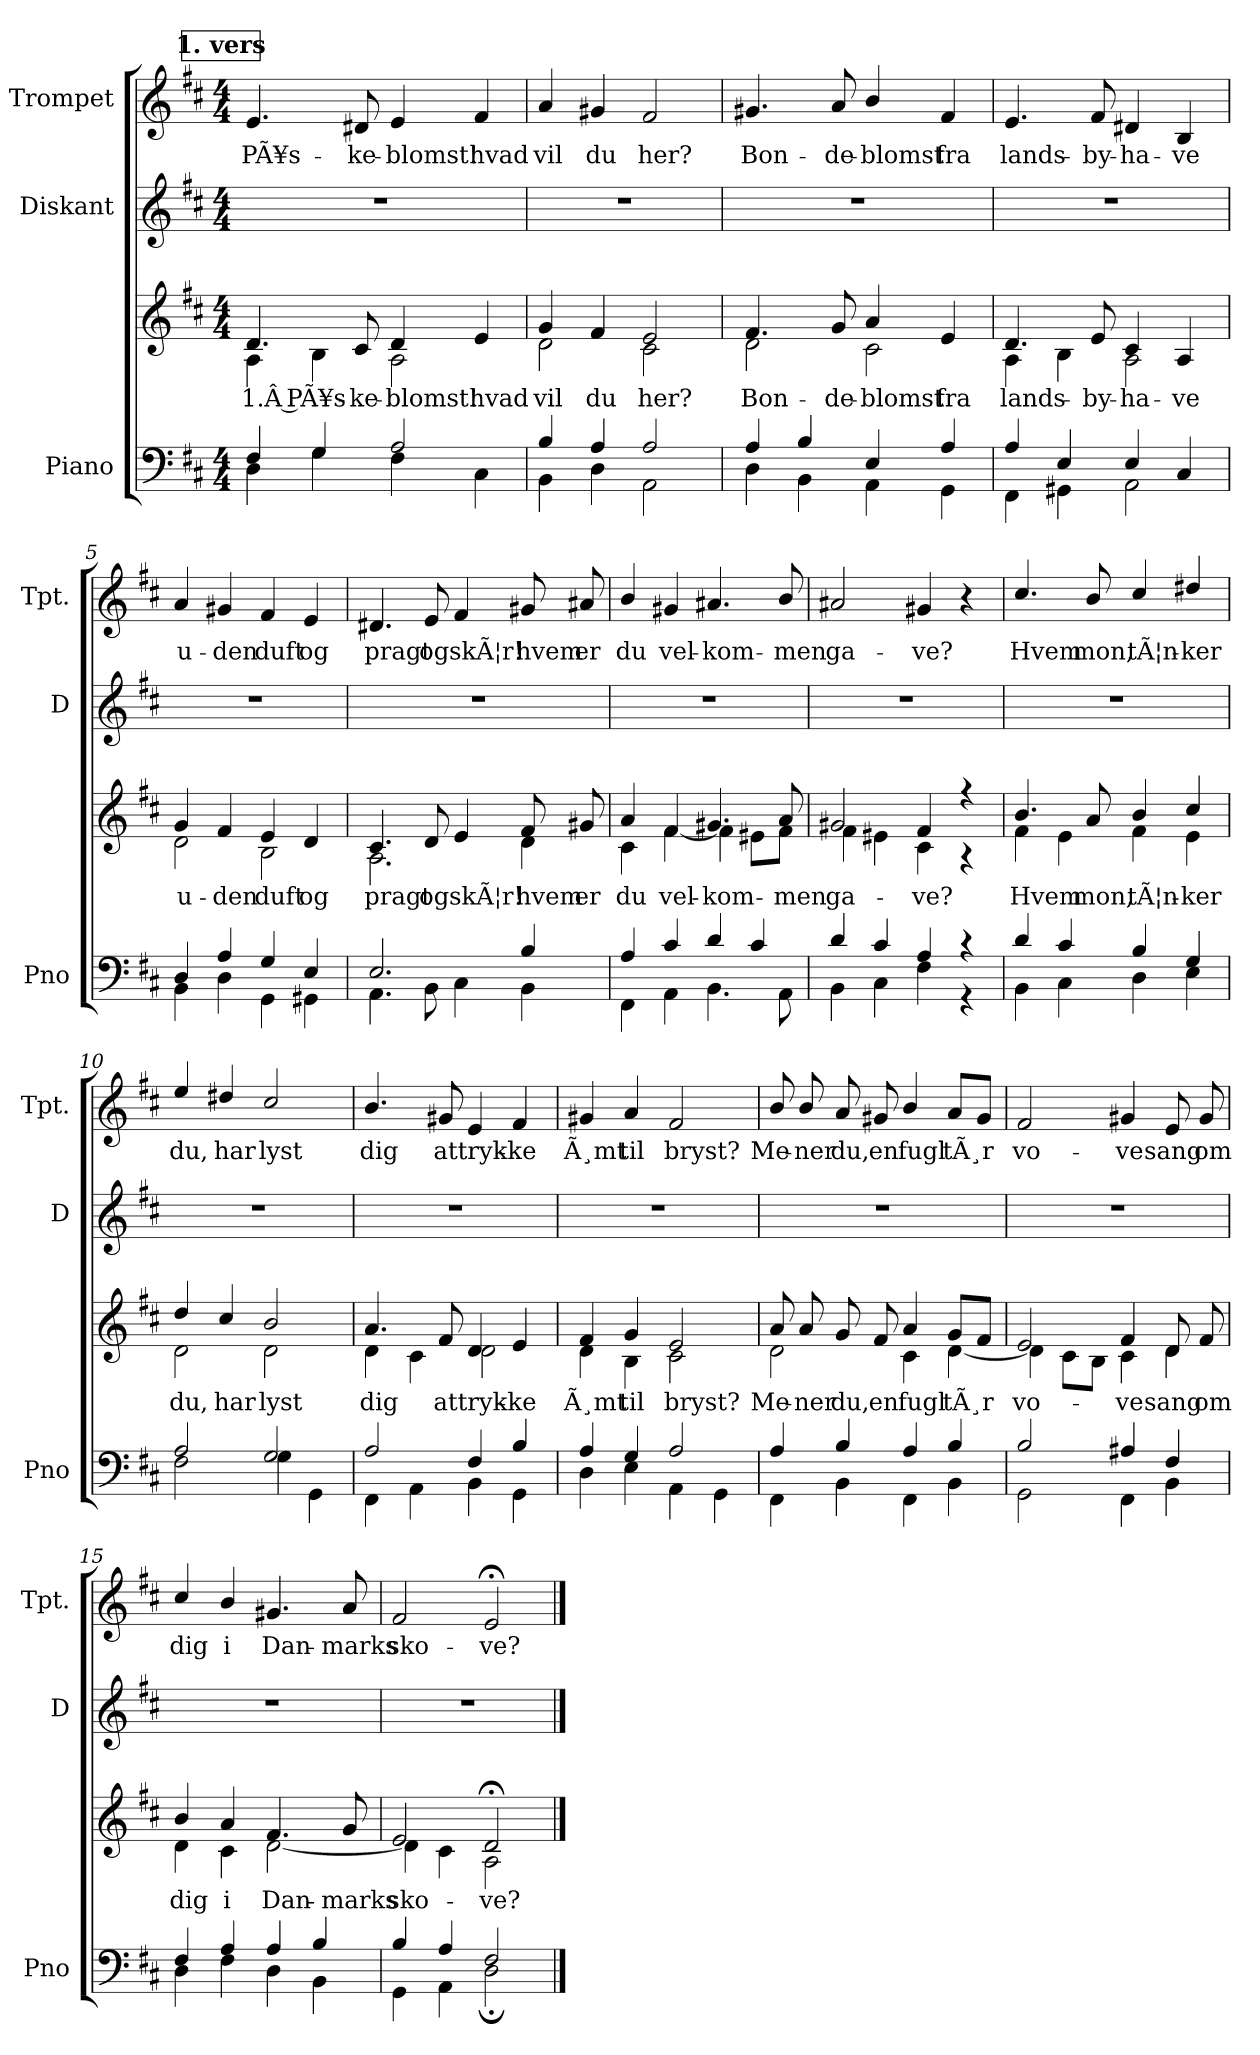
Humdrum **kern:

**kern	**kern	**text	**kern	**kern	**text
*part3	*part3	*part3	*part2	*part1	*part1
*staff4	*staff3	*staff3	*staff2	*staff1	*staff1
*I"Piano	*	*	*I"Diskant	*I"Trompet	*
*I'Pno	*	*	*I'D	*I'Tpt.	*
*clefF4	*clefG2	*	*clefG2	*clefG2	*
*	*	*	*	*ITrd1c2	*
*k[f#c#]	*k[f#c#]	*	*k[f#c#]	*k[]	*
*M4/4	*M4/4	*	*M4/4	*M4/4	*
*MM80	*MM80	*	*MM80	*MM80	*
!!LO:REH:place=s1:a:B:fs=14:t=1. vers
=1	=1	=1	=1	=1	=1
*^	*	*	*	*	*
!	!	!	!LO:LY:b	!	!	!LO:LY:b
*	*	*^	*	*	*	*
4F#/	4D\	4.d/	4A\	1.Â PÃ¥s-	1r	4.d/	PÃ¥s-
4G/	4G\	.	4B\	.	.	.	.
!	!	!	!	!LO:LY:b	!	!	!LO:LY:b
.	.	8c#/	.	-ke-	.	8c#X/	-ke-
!	!	!	!	!LO:LY:b	!	!	!LO:LY:b
2A/	4F#\	4d/	2A\	-blomst!	.	4d/	-blomst!
!	!	!	!	!LO:LY:b	!	!	!LO:LY:b
.	4C#\	4e/	.	hvad	.	4e/	hvad
=2	=2	=2	=2	=2	=2	=2	=2
!	!	!	!	!LO:LY:b	!	!	!LO:LY:b
4B/	4BB\	4g/	2d\	vil	1r	4g/	vil
!	!	!	!	!LO:LY:b	!	!	!LO:LY:b
4A/	4D\	4f#/	.	du	.	4f#X/	du
!	!	!	!	!LO:LY:b	!	!	!LO:LY:b
2A/	2AA\	2e/	2c#\	her?	.	2e/	her?
=3	=3	=3	=3	=3	=3	=3	=3
!	!	!	!	!LO:LY:b	!	!	!LO:LY:b
4A/	4D\	4.f#/	2d\	Bon-	1r	4.f#X/	Bon-
4B/	4BB\	.	.	.	.	.	.
!	!	!	!	!LO:LY:b	!	!	!LO:LY:b
.	.	8g/	.	-de-	.	8g/	-de-
!	!	!	!	!LO:LY:b	!	!	!LO:LY:b
4E/	4AA\	4a/	2c#\	-blomst	.	4a/	-blomst
!	!	!	!	!LO:LY:b	!	!	!LO:LY:b
4A/	4GG\	4e/	.	fra	.	4e/	fra
=4	=4	=4	=4	=4	=4	=4	=4
!	!	!	!	!LO:LY:b	!	!	!LO:LY:b
4A/	4FF#\	4.d/	4A\	lands-	1r	4.d/	lands-
4E/	4GG#X\	.	4B\	.	.	.	.
!	!	!	!	!LO:LY:b	!	!	!LO:LY:b
.	.	8e/	.	-by-	.	8e/	-by-
!	!	!	!	!LO:LY:b	!	!	!LO:LY:b
4E/	2AA\	4c#/	2A\	-ha-	.	4c#X/	-ha-
!	!	!	!	!LO:LY:b	!	!	!LO:LY:b
4C#/	.	4A/	.	-ve	.	4A/	-ve
!!LO:LB:g=z
=5	=5	=5	=5	=5	=5	=5	=5
!	!	!	!	!LO:LY:b	!	!	!LO:LY:b
4D/	4BB\	4g/	2d\	u-	1r	4g/	u-
!	!	!	!	!LO:LY:b	!	!	!LO:LY:b
4A/	4D\	4f#/	.	-den	.	4f#X/	-den
!	!	!	!	!LO:LY:b	!	!	!LO:LY:b
4G/	4GG\	4e/	2B\	duft	.	4e/	duft
!	!	!	!	!LO:LY:b	!	!	!LO:LY:b
4E/	4GG#X\	4d/	.	og	.	4d/	og
=6	=6	=6	=6	=6	=6	=6	=6
!	!	!	!	!LO:LY:b	!	!	!LO:LY:b
2.E/	4.AA\	4.c#/	2.A\	pragt	1r	4.c#X/	pragt
!	!	!	!	!LO:LY:b	!	!	!LO:LY:b
.	8BB\	8d/	.	og	.	8d/	og
!	!	!	!	!LO:LY:b	!	!	!LO:LY:b
.	4C#\	4e/	.	skÃ¦r!	.	4e/	skÃ¦r!
!	!	!	!	!LO:LY:b	!	!	!LO:LY:b
4B/	4BB\	8f#/	4d\	hvem	.	8f#X/	hvem
!	!	!	!	!LO:LY:b	!	!	!LO:LY:b
.	.	8g#X/	.	er	.	8g#X/	er
=7	=7	=7	=7	=7	=7	=7	=7
!	!	!	!	!LO:LY:b	!	!	!LO:LY:b
4A/	4FF#\	4a/	4c#\	du	1r	4a/	du
!	!	!	!	!LO:LY:b	!	!	!LO:LY:b
4c#/	4AA\	4f#/	[<4f#\	vel-	.	4f#X/	vel-
!	!	!	!	!LO:LY:b	!	!	!LO:LY:b
4d/	4.BB\	4.g#X/	4f#\]	-kom-	.	4.g#X/	-kom-
4c#/	.	.	8e#X\L	.	.	.	.
!	!	!	!	!LO:LY:b	!	!	!LO:LY:b
.	8AA\	8a/	8f#\J	-men	.	8a/	-men
=8	=8	=8	=8	=8	=8	=8	=8
!	!	!	!	!LO:LY:b	!	!	!LO:LY:b
4d/	4BB\	2g#X/	4f#\	ga-	1r	2g#X/	ga-
4c#/	4C#\	.	4e#X\	.	.	.	.
!	!	!	!	!LO:LY:b	!	!	!LO:LY:b
4A/	4F#\	4f#/	4c#\	-ve?	.	4f#X/	-ve?
4r	4r	4r	4r	.	.	4r	.
!!LO:LB:g=z
=9	=9	=9	=9	=9	=9	=9	=9
!	!	!	!	!LO:LY:b	!	!	!LO:LY:b
4d/	4BB\	4.b/	4f#\	Hvem	1r	4.b/	Hvem
4c#/	4C#\	.	4e\	.	.	.	.
!	!	!	!	!LO:LY:b	!	!	!LO:LY:b
.	.	8a/	.	mon,	.	8a/	mon,
!	!	!	!	!LO:LY:b	!	!	!LO:LY:b
4B/	4D\	4b/	4f#\	tÃ¦n-	.	4b/	tÃ¦n-
!	!	!	!	!LO:LY:b	!	!	!LO:LY:b
4G/	4E\	4cc#/	4e\	-ker	.	4cc#X/	-ker
=10	=10	=10	=10	=10	=10	=10	=10
!	!	!	!	!LO:LY:b	!	!	!LO:LY:b
2A/	2F#\	4dd/	2d\	du,	1r	4dd/	du,
!	!	!	!	!LO:LY:b	!	!	!LO:LY:b
.	.	4cc#/	.	har	.	4cc#X/	har
!	!	!	!	!LO:LY:b	!	!	!LO:LY:b
2G/	4G\	2b/	2d\	lyst	.	2b/	lyst
.	4GG\	.	.	.	.	.	.
=11	=11	=11	=11	=11	=11	=11	=11
!	!	!	!	!LO:LY:b	!	!	!LO:LY:b
2A/	4FF#\	4.a/	4d\	dig	1r	4.a/	dig
.	4AA\	.	4c#\	.	.	.	.
!	!	!	!	!LO:LY:b	!	!	!LO:LY:b
.	.	8f#/	.	at	.	8f#X/	at
!	!	!	!	!LO:LY:b	!	!	!LO:LY:b
4F#/	4BB\	4d/	2d\	tryk-	.	4d/	tryk-
!	!	!	!	!LO:LY:b	!	!	!LO:LY:b
4B/	4GG\	4e/	.	-ke	.	4e/	-ke
=12	=12	=12	=12	=12	=12	=12	=12
!	!	!	!	!LO:LY:b	!	!	!LO:LY:b
4A/	4D\	4f#/	4d\	Ã¸mt	1r	4f#X/	Ã¸mt
!	!	!	!	!LO:LY:b	!	!	!LO:LY:b
4G/	4E\	4g/	4B\	til	.	4g/	til
!	!	!	!	!LO:LY:b	!	!	!LO:LY:b
2A/	4AA\	2e/	2c#\	bryst?	.	2e/	bryst?
.	4GG\	.	.	.	.	.	.
!!LO:PB:g=z
=13	=13	=13	=13	=13	=13	=13	=13
!	!	!	!	!LO:LY:b	!	!	!LO:LY:b
4A/	4FF#\	8a/	2d\	Me-	1r	8a/	Me-
!	!	!	!	!LO:LY:b	!	!	!LO:LY:b
.	.	8a/	.	-ner	.	8a/	-ner
!	!	!	!	!LO:LY:b	!	!	!LO:LY:b
4B/	4BB\	8g/	.	du,	.	8g/	du,
!	!	!	!	!LO:LY:b	!	!	!LO:LY:b
.	.	8f#/	.	en	.	8f#X/	en
!	!	!	!	!LO:LY:b	!	!	!LO:LY:b
4A/	4FF#\	4a/	4c#\	fugl	.	4a/	fugl
!	!	!	!	!LO:LY:b	!	!	!LO:LY:b
4B/	4BB\	8g/L	[<4d\	tÃ¸r	.	8g/L	tÃ¸r
.	.	8f#/J	.	.	.	8f#/J	.
=14	=14	=14	=14	=14	=14	=14	=14
!	!	!	!	!LO:LY:b	!	!	!LO:LY:b
2B/	2GG\	2e/	4d\]	vo-	1r	2e/	vo-
.	.	.	8c#\L	.	.	.	.
.	.	.	8B\J	.	.	.	.
!	!	!	!	!LO:LY:b	!	!	!LO:LY:b
4A#X/	4FF#\	4f#/	4c#\	-ve	.	4f#X/	-ve
!	!	!	!	!LO:LY:b	!	!	!LO:LY:b
4F#/	4BB\	8d/	4d\	sang	.	8d/	sang
!	!	!	!	!LO:LY:b	!	!	!LO:LY:b
.	.	8f#/	.	om	.	8f#/	om
=15	=15	=15	=15	=15	=15	=15	=15
!	!	!	!	!LO:LY:b	!	!	!LO:LY:b
4F#/	4D\	4b/	4d\	dig	1r	4b/	dig
!	!	!	!	!LO:LY:b	!	!	!LO:LY:b
4A/	4F#\	4a/	4c#\	i	.	4a/	i
!	!	!	!	!LO:LY:b	!	!	!LO:LY:b
4A/	4D\	4.f#/	[<2d\	Dan-	.	4.f#X/	Dan-
4B/	4BB\	.	.	.	.	.	.
!	!	!	!	!LO:LY:b	!	!	!LO:LY:b
.	.	8g/	.	-marks	.	8g/	-marks
=16	=16	=16	=16	=16	=16	=16	=16
!	!	!	!	!LO:LY:b	!	!	!LO:LY:b
4B/	4GG\	2e/	4d\]	sko-	1r	2e/	sko-
4A/	4AA\	.	4c#\	.	.	.	.
!	!	!	!	!LO:LY:b	!	!	!LO:LY:b
2F#/	2D;\	2d;</	2A\	-ve?	.	2d;</	-ve?
*v	*v	*	*	*	*	*	*
*	*v	*v	*	*	*	*
==	==	==	==	==	==
*-	*-	*-	*-	*-	*-
